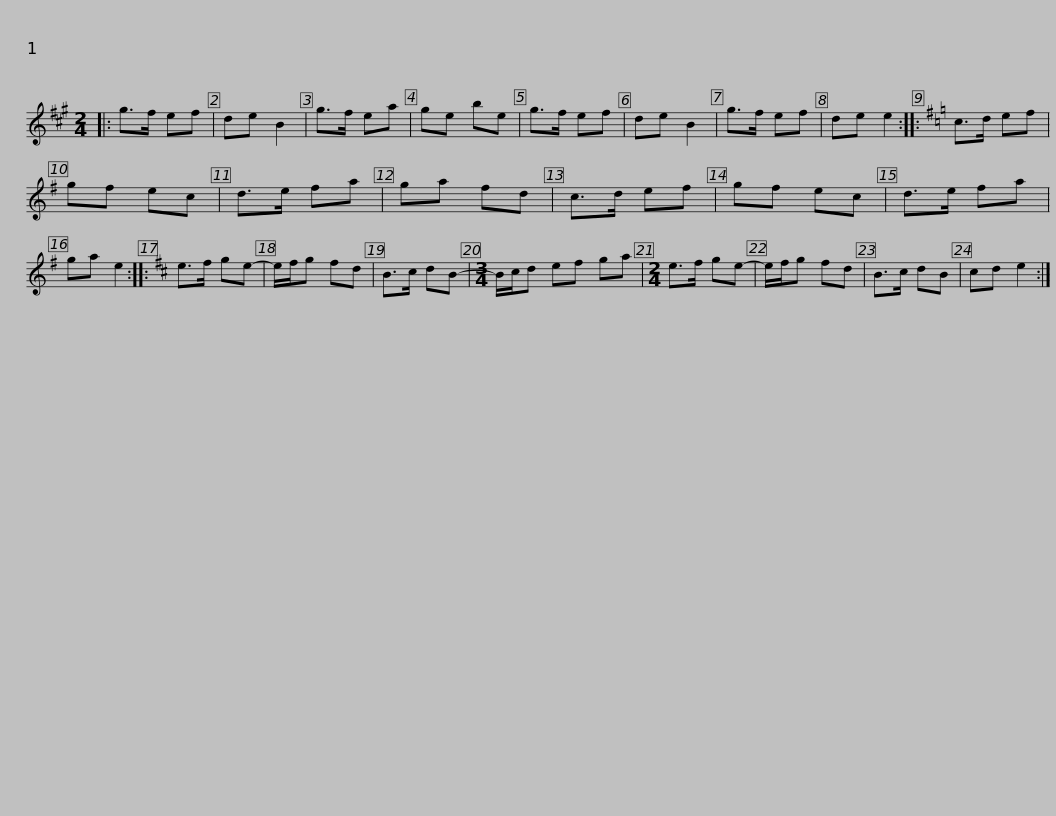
X:1
L:1/8
M:2/4
I:linebreak $
K:A
V:1 treble
V:1
|: g>f ef | de B2 | g>f ea | ge be | g>f ef | %5
 de B2 | g>f ef | de e2 ::[K:Emin] c>d ef |$ gf ec | %10
 d>e fa | ga fd | c>d ef | gf ec | d>e fa | %15
 ga e2 ::[K:D] e>f ge- | e/f/g fd |$ B>c dB- |[M:3/4] B/c/d ef ga | %20
[M:2/4] e>f ge- | e/f/g fd | B>c dB | cd e2 :| %24
